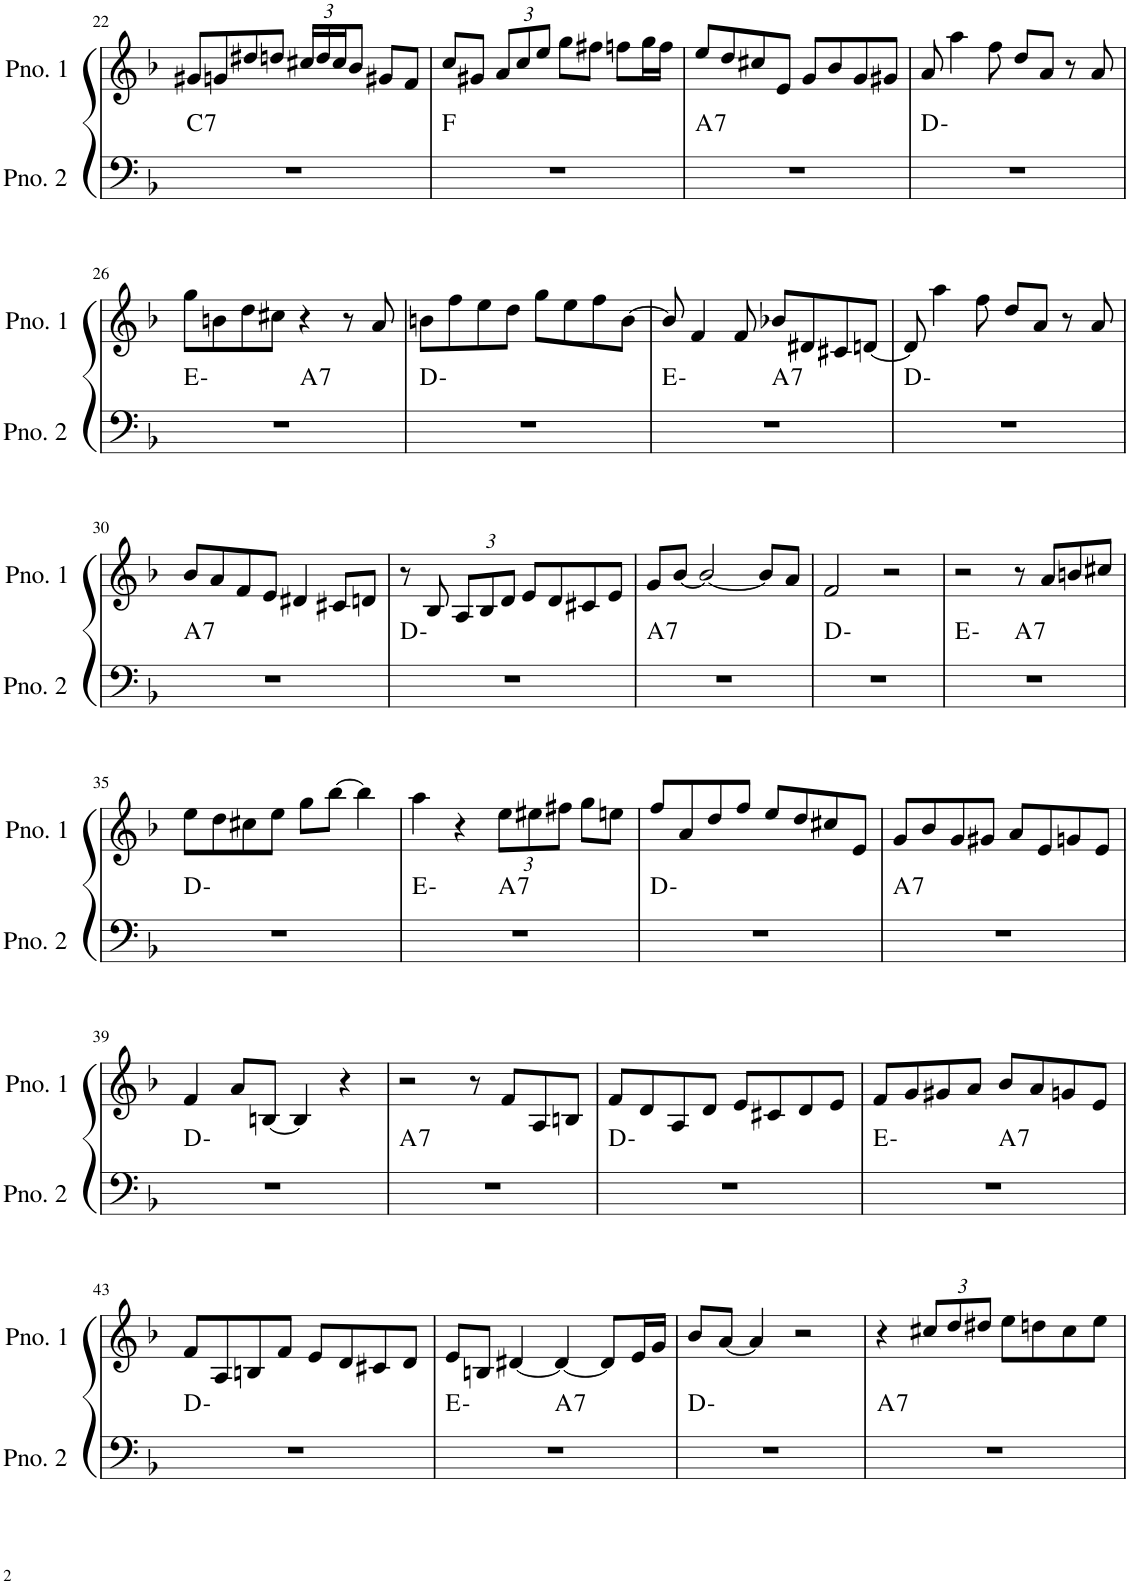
**kern	**harte	**kern
*part2	*part2	*part1
*staff2	*	*staff1
*I"ピアノ 2	*	*I"ピアノ 1
!!LO:PB:g=z
*clefF4	*	*clefG2
*k[b-]	*	*k[b-]
*M4/4	*	*M4/4
=22	=22	=22
!	!LO:H:kt=7	!
1r	C:7	8g#X/L
.	.	8gn/
.	.	8dd#X/
.	.	8ddn/J
*	*	*Xbrackettup
.	.	24cc#X/LL
.	.	24dd/
.	.	24cc#/J
.	.	8b-/J
.	.	8g#X/L
.	.	8f/J
=23	=23	=23
1r	F:maj	8cc/L
.	.	8g#X/J
.	.	12a/L
.	.	12cc/
.	.	12ee/J
.	.	8gg\L
.	.	8ff#X\J
.	.	8ffn\L
.	.	16gg\L
.	.	16ff\JJ
=24	=24	=24
!	!LO:H:kt=7	!
1r	A:7	8ee/L
.	.	8dd/
.	.	8cc#X/
.	.	8e/J
.	.	8g/L
.	.	8b-/
.	.	8g/
.	.	8g#X/J
=25	=25	=25
1r	D:min	8a/
.	.	4aa\
.	.	8ff\
.	.	8dd/L
.	.	8a/J
.	.	8r
.	.	8a/
!!LO:LB:g=z
=26	=26	=26
*^	*	*
1r	2ryy	E:min	8gg\L
.	.	.	8bn\
.	.	.	8dd\
.	.	.	8cc#X\J
!	!	!LO:H:kt=7	!
.	2ryy	A:7	4r
.	.	.	8r
.	.	.	8a/
*v	*v	*	*
=27	=27	=27
1r	D:min	8bn\L
.	.	8ff\
.	.	8ee\
.	.	8dd\J
.	.	8gg\L
.	.	8ee\
.	.	8ff\
.	.	[8b\J
=28	=28	=28
*^	*	*
1r	2ryy	E:min	8b/]
.	.	.	4f/
.	.	.	8f/
!	!	!LO:H:kt=7	!
.	2ryy	A:7	8b-X/L
.	.	.	8d#X/
.	.	.	8c#X/
.	.	.	[8dn/J
*v	*v	*	*
=29	=29	=29
1r	D:min	8d/]
.	.	4aa\
.	.	8ff\
.	.	8dd/L
.	.	8a/J
.	.	8r
.	.	8a/
!!LO:LB:g=z
=30	=30	=30
!	!LO:H:kt=7	!
1r	A:7	8b-/L
.	.	8a/
.	.	8f/
.	.	8e/J
.	.	4d#X/
.	.	8c#X/L
.	.	8dn/J
=31	=31	=31
1r	D:min	8r
.	.	8B-/
.	.	12A/L
.	.	12B-/
.	.	12d/J
.	.	8e/L
.	.	8d/
.	.	8c#X/
.	.	8e/J
=32	=32	=32
!	!LO:H:kt=7	!
1r	A:7	8g/L
.	.	[8b-/J
.	.	2b-/_
.	.	8b-/L]
.	.	8a/J
=33	=33	=33
1r	D:min	2f/
.	.	2r
=34	=34	=34
*^	*	*
1r	2ryy	E:min	2r
!	!	!LO:H:kt=7	!
.	2ryy	A:7	8r
.	.	.	8a/L
.	.	.	8bn/
.	.	.	8cc#X/J
*v	*v	*	*
!!LO:LB:g=z
=35	=35	=35
1r	D:min	8ee\L
.	.	8dd\
.	.	8cc#X\
.	.	8ee\J
.	.	8gg\L
.	.	[8bb-\J
.	.	4bb-\]
=36	=36	=36
*^	*	*
1r	2ryy	E:min	4aa\
.	.	.	4r
!	!	!LO:H:kt=7	!
.	2ryy	A:7	12ee\L
.	.	.	12ee#X\
.	.	.	12ff#X\J
.	.	.	8gg\L
.	.	.	8een\J
*v	*v	*	*
=37	=37	=37
1r	D:min	8ff/L
.	.	8a/
.	.	8dd/
.	.	8ff/J
.	.	8ee/L
.	.	8dd/
.	.	8cc#X/
.	.	8e/J
=38	=38	=38
!	!LO:H:kt=7	!
1r	A:7	8g/L
.	.	8b-/
.	.	8g/
.	.	8g#X/J
.	.	8a/L
.	.	8e/
.	.	8gn/
.	.	8e/J
!!LO:LB:g=z
=39	=39	=39
1r	D:min	4f/
.	.	8a/L
.	.	[8Bn/J
.	.	4B/]
.	.	4r
=40	=40	=40
!	!LO:H:kt=7	!
1r	A:7	2r
.	.	8r
.	.	8f/L
.	.	8A/
.	.	8Bn/J
=41	=41	=41
1r	D:min	8f/L
.	.	8d/
.	.	8A/
.	.	8d/J
.	.	8e/L
.	.	8c#X/
.	.	8d/
.	.	8e/J
=42	=42	=42
*^	*	*
1r	2ryy	E:min	8f/L
.	.	.	8g/
.	.	.	8g#X/
.	.	.	8a/J
!	!	!LO:H:kt=7	!
.	2ryy	A:7	8b-/L
.	.	.	8a/
.	.	.	8gn/
.	.	.	8e/J
*v	*v	*	*
!!LO:LB:g=z
=43	=43	=43
1r	D:min	8f/L
.	.	8A/
.	.	8Bn/
.	.	8f/J
.	.	8e/L
.	.	8d/
.	.	8c#X/
.	.	8d/J
=44	=44	=44
*^	*	*
1r	2ryy	E:min	8e/L
.	.	.	8Bn/J
.	.	.	[4d#X/
!	!	!LO:H:kt=7	!
.	2ryy	A:7	4d#/_
.	.	.	8d#/L]
.	.	.	16e/L
.	.	.	16g/JJ
*v	*v	*	*
=45	=45	=45
1r	D:min	8b-/L
.	.	[8a/J
.	.	4a/]
.	.	2r
=46	=46	=46
!	!LO:H:kt=7	!
1r	A:7	4r
.	.	12cc#X/L
.	.	12dd/
.	.	12dd#X/J
.	.	8ee\L
.	.	8ddn\
.	.	8cc#\
.	.	8ee\J
=	=	=
*-	*-	*-
